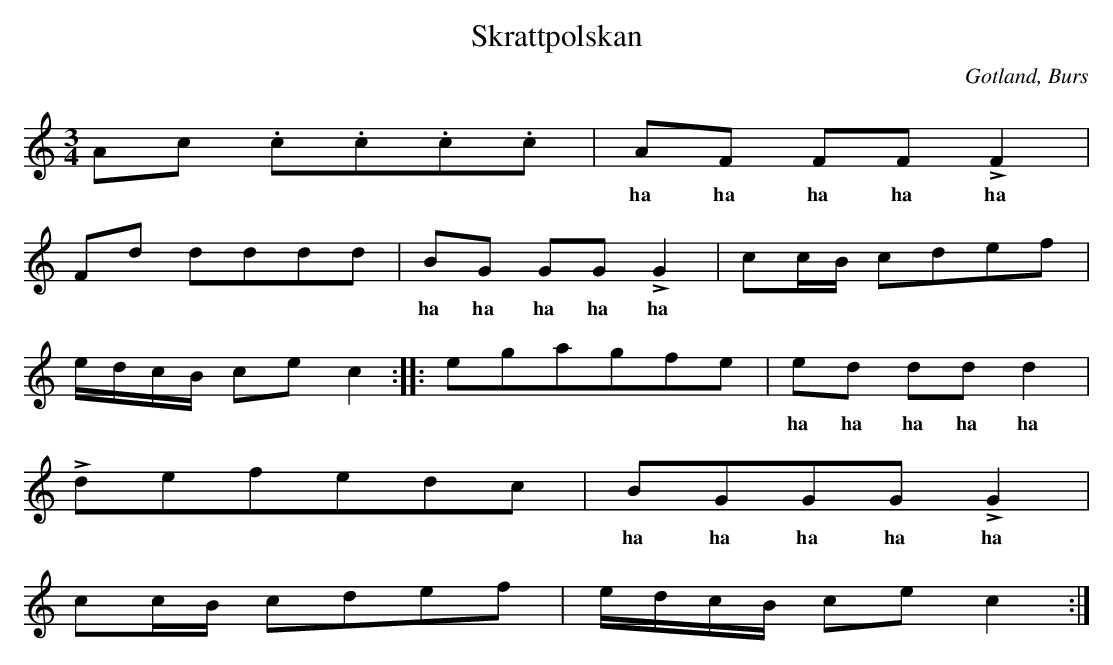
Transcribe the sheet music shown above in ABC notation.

X:1
T:Skrattpolskan
melodien svagt efter fiolen, utom de partier, där »ha ha ha» står: där passade \
de alltid påatt kraftigt ock skrattande falla in.
O:Gotland, Burs
M:3/4
L:1/16
K:C
A2c2 .c2.c2.c2.c2|A2F2 F2F2 LF4|
w: | ha ha ha ha ha
F2d2 d2d2d2d2|B2G2 G2G2 LG4|c2cB c2d2e2f2|
w: | ha ha ha ha ha
edcB c2e2 c4::e2g2a2g2f2e2|e2d2 d2d2 d4|
w: | | ha ha ha ha ha
Ld2e2f2e2d2c2|B2G2G2G2 LG4|
w: | ha ha ha ha ha
c2cB c2d2e2f2|edcB c2e2 c4:|
